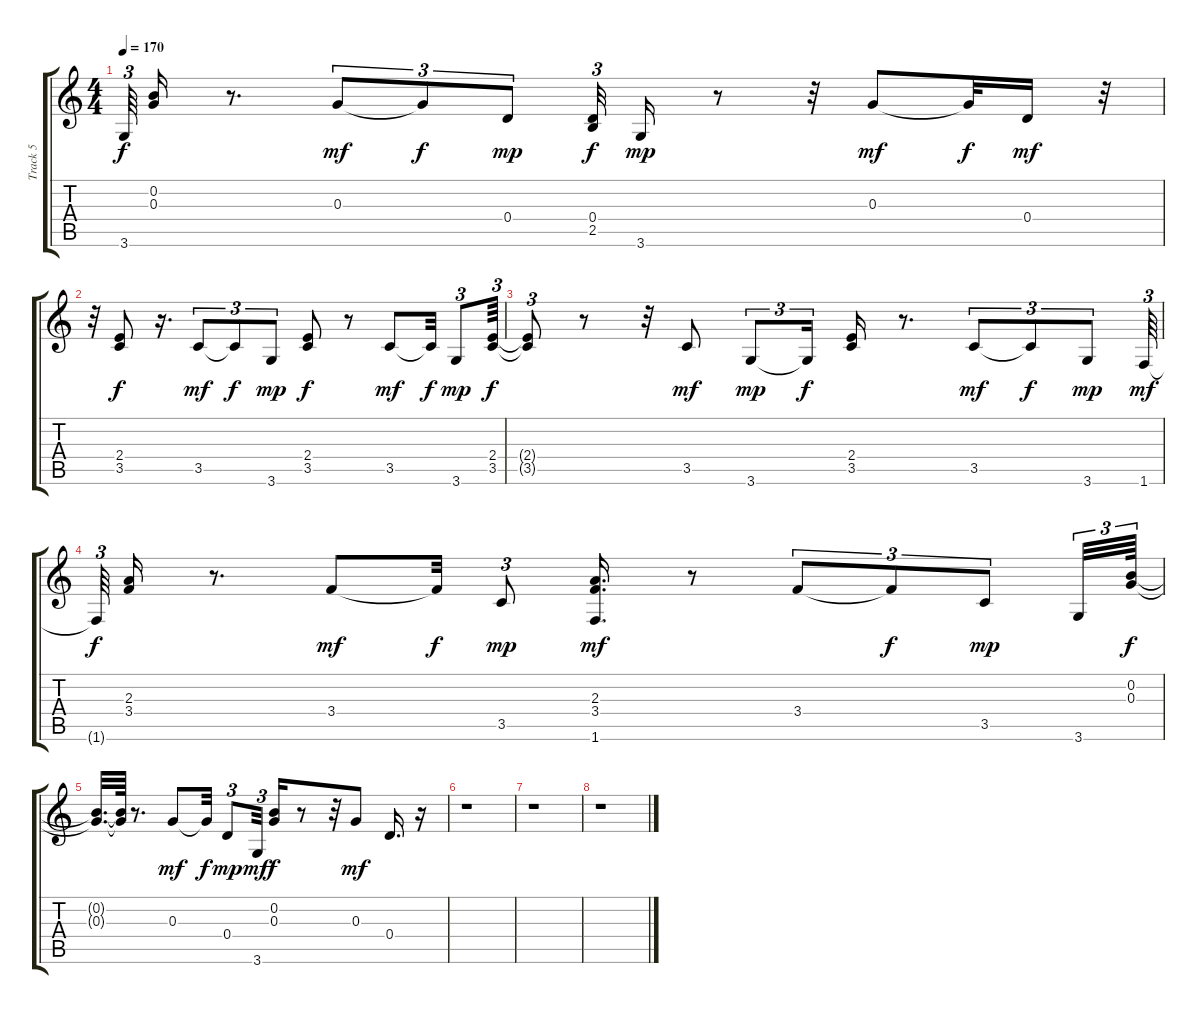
\track ("Track 5" "Track 5") {instrument acousticguitarnylon}
\staff {score tabs}
\tuning (E4 B3 G3 D3 A2 E2) {hide}
\ts (4 4)
\tempo 170
\clef g2
\ks c
3.6{t}.64{tu (3 2) dy f} (0.2 0.3).16 r.8{d} 0.3.8{tu (3 2) dy mf} 0.3{t}.8{tu (3 2) dy f} 0.4.8{tu (3 2) dy mp} (0.4 2.5).32{tu (3 2) dy f} 3.6.16{dy mp} r.8 r.32 0.3.8{dy mf} 0.3{t}.32{dy f} 0.4.16{dy mf} r.32 |
r.32 (2.4 3.5).8{dy f} r.16{d} 3.5.8{tu (3 2) dy mf} 3.5{t}.8{tu (3 2) dy f} 3.6.8{tu (3 2) dy mp} (2.4 3.5).8{dy f} r.8 3.5.8{dy mf} 3.5{t}.32{dy f} 3.6.8{tu (3 2) dy mp} (2.4 3.5).64{tu (3 2) dy f} |
(2.4{t} 3.5{t}).8{tu (3 2)} r.8 r.32 3.5.8{dy mf} 3.6.8{tu (3 2) dy mp} 3.6{t}.16{tu (3 2) dy f} (2.4 3.5).16 r.8{d} 3.5.8{tu (3 2) dy mf} 3.5{t}.8{tu (3 2) dy f} 3.6.8{tu (3 2) dy mp} 1.6.64{tu (3 2) dy mf} |
1.6{t}.64{tu (3 2) dy f} (2.3 3.4).16 r.8{d} 3.4.8{dy mf} 3.4{t}.32{dy f} 3.5.8{tu (3 2) dy mp} (2.3 3.4 1.6).16{d dy mf} r.8 3.4.8{tu (3 2)} 3.4{t}.8{tu (3 2) dy f} 3.5.8{tu (3 2) dy mp} 3.6.32{tu (3 2)} (0.2 0.3).64{tu (3 2) dy f} |
(0.2{t} 0.3{t}).32{d} (0.2{t} 0.3{t}).64 r.8{d} 0.3.8{dy mf} 0.3{t}.32{dy f} 0.4.8{tu (3 2) dy mp} 3.6.32{tu (3 2) dy mf} (0.2 0.3).16{dy f} r.8 r.32 0.3.8{dy mf} 0.4.16{d} r.16 |
r.1 |
r.1 |
r.1
